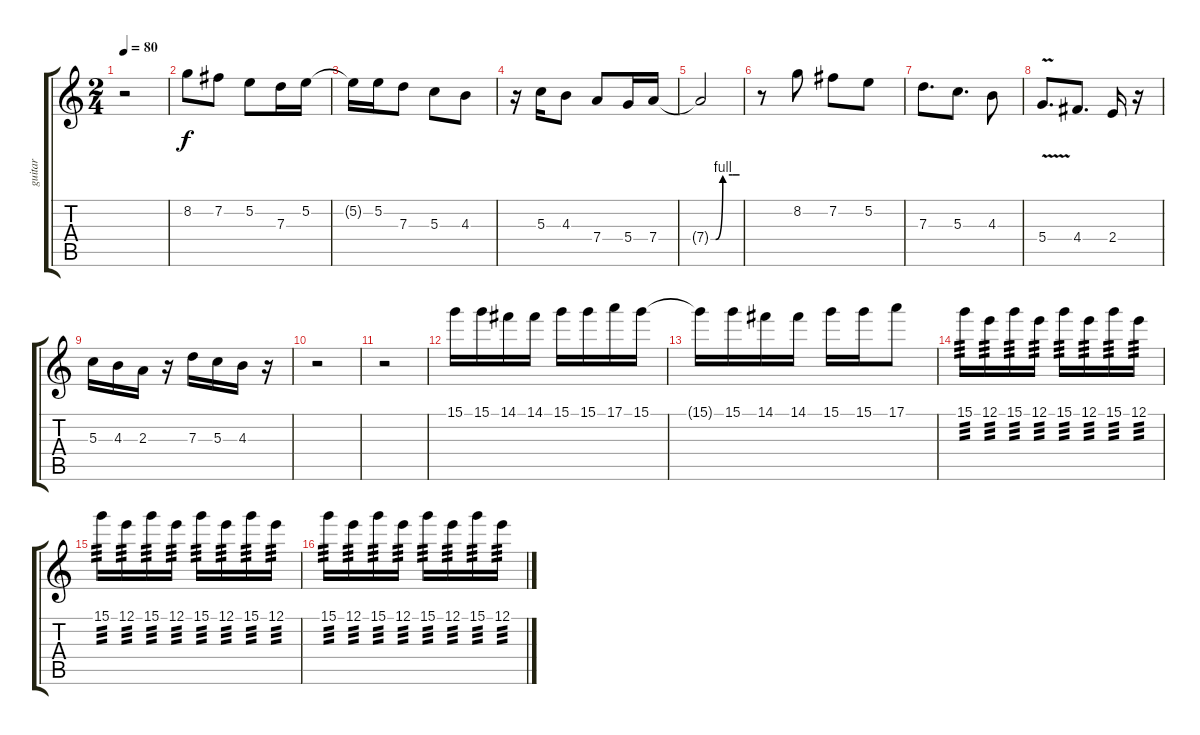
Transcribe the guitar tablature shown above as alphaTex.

\track ("guitar    solo   two" "guitar    ") {instrument overdrivenguitar}
\staff {score tabs}
\tuning (E4 B3 G3 D3 A2 E2) {hide}
\ts (2 4)
\tempo 80
\clef g2
\ks c
r.2{dy f} |
8.2.8 7.2.8 5.2.8 7.3.16 5.2.16 |
5.2{t}.16 5.2.16 7.3.8 5.3.8 4.3.8 |
r.16 5.3.16 4.3.8 7.4.8 5.4.16 7.4.16 |
7.4{be (custom 0 0 10 0 25 4 45 4 60 4) t}.2 |
r.8 8.2.8 7.2.8 5.2.8 |
7.3.8{d} 5.3.8{d} 4.3.8 |
5.4{v}.8{d} 4.4.8{d} 2.4.16 r.16 |
5.3.16 4.3.16 2.3.16 r.16 7.3.16 5.3.16 4.3.16 r.16 |
r.2 |
r.2 |
15.1.16 15.1.16 14.1.16 14.1.16 15.1.16 15.1.16 17.1.16 15.1.16 |
15.1{t}.16 15.1.16 14.1.16 14.1.16 15.1.16 15.1.16 17.1.8 |
15.1.16{tp 3} 12.1.16{tp 3} 15.1.16{tp 3} 12.1.16{tp 3} 15.1.16{tp 3} 12.1.16{tp 3} 15.1.16{tp 3} 12.1.16{tp 3} |
15.1.16{tp 3} 12.1.16{tp 3} 15.1.16{tp 3} 12.1.16{tp 3} 15.1.16{tp 3} 12.1.16{tp 3} 15.1.16{tp 3} 12.1.16{tp 3} |
15.1.16{tp 3} 12.1.16{tp 3} 15.1.16{tp 3} 12.1.16{tp 3} 15.1.16{tp 3} 12.1.16{tp 3} 15.1.16{tp 3} 12.1.16{tp 3}
